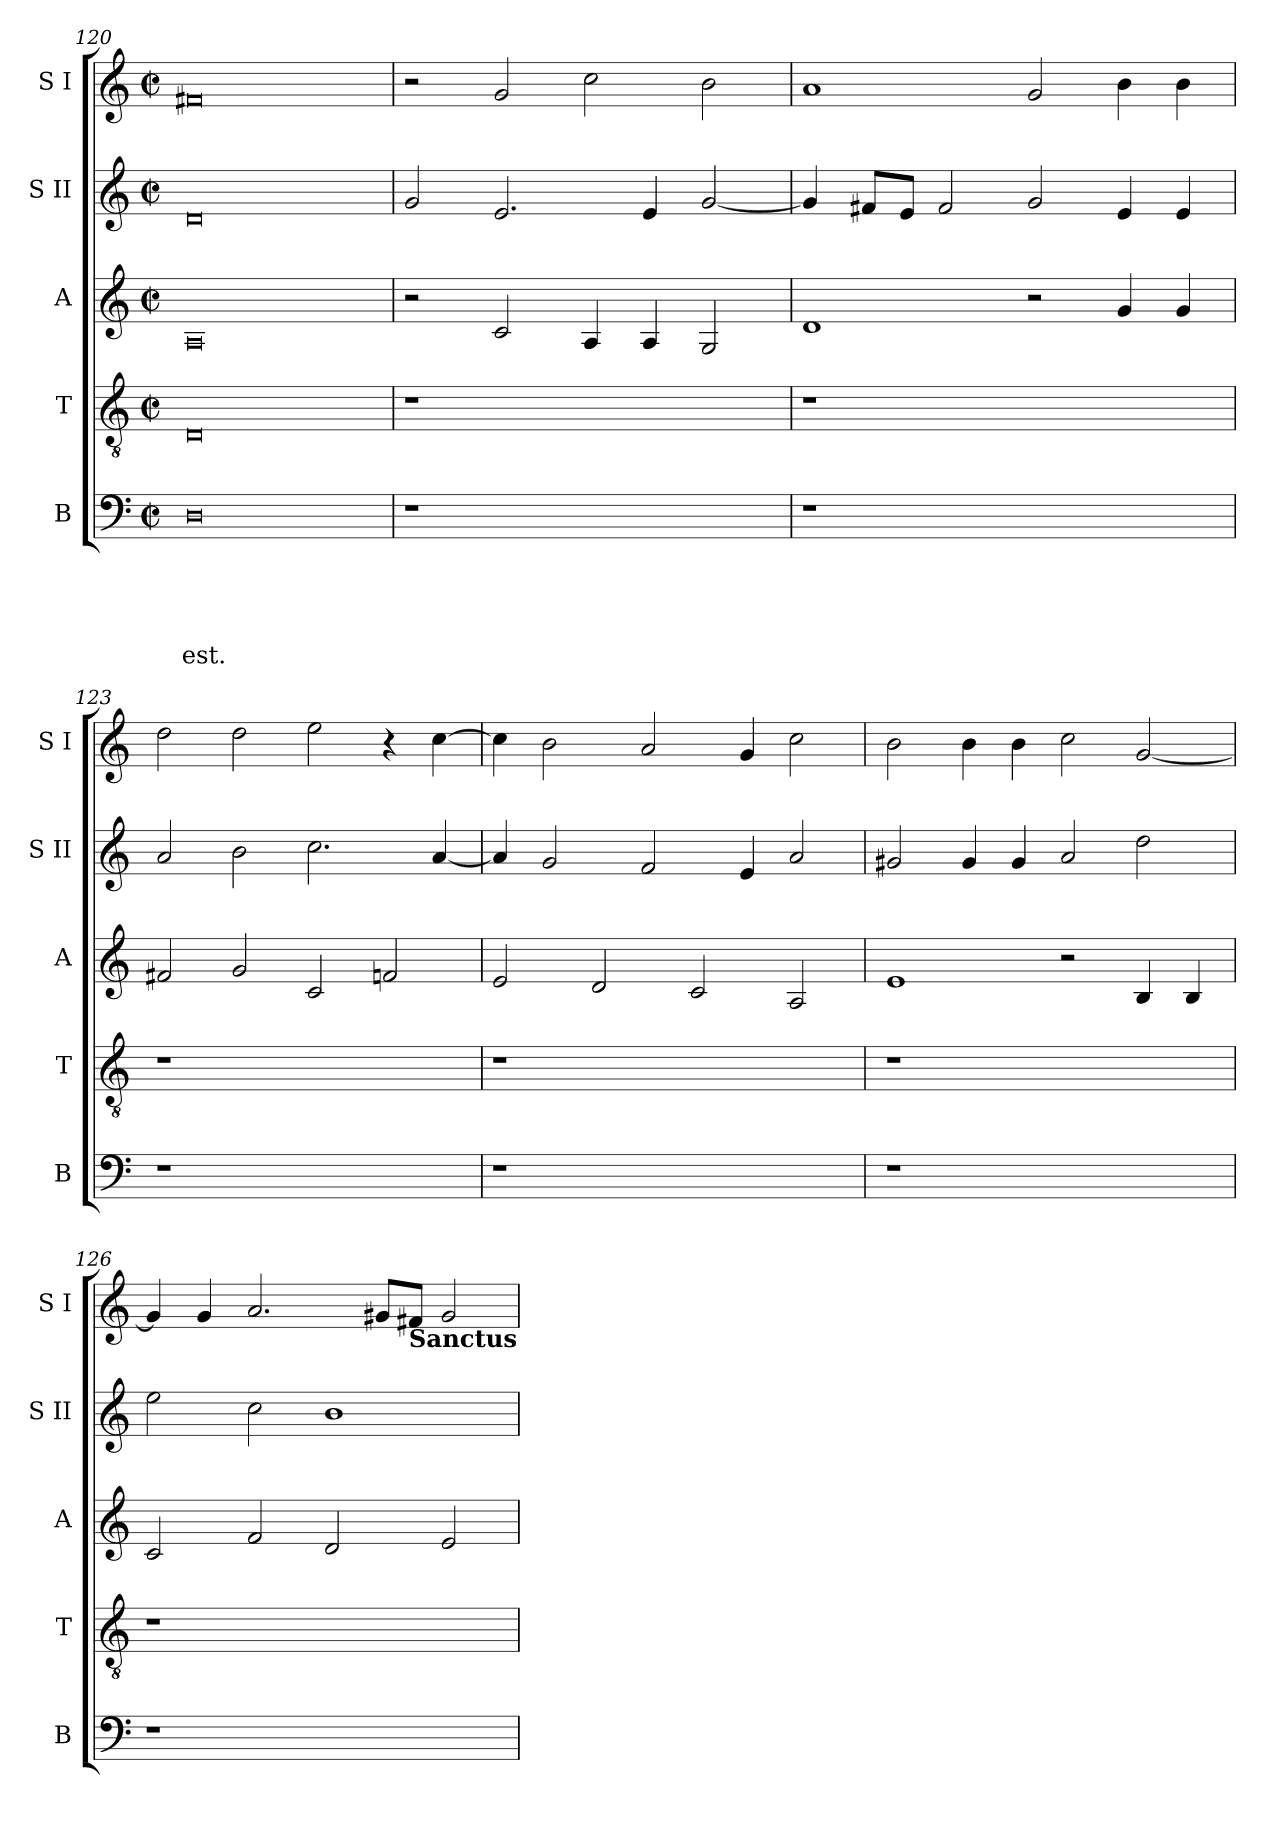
**kern	**text	**text	**text	**text	**text	**kern	**kern	**kern	**kern
*part5	*part5	*part5	*part5	*part5	*part5	*part4	*part3	*part2	*part1
*staff5	*staff5	*staff5	*staff5	*staff5	*staff5	*staff4	*staff3	*staff2	*staff1
*I"B	*	*	*	*	*	*I"T	*I"A	*I"S II	*I"S I
*I'B	*	*	*	*	*	*I'T	*I'A	*I'S II	*I'S I
*clefF4	*	*	*	*	*	*clefGv2	*clefG2	*clefG2	*clefG2
*k[]	*	*	*	*	*	*k[]	*k[]	*k[]	*k[]
*C:	*	*	*	*	*	*C:	*C:	*C:	*C:
*M2/2	*	*	*	*	*	*M2/2	*M2/2	*M2/2	*M2/2
*met(c|)	*	*	*	*	*	*met(c|)	*met(c|)	*met(c|)	*met(c|)
=120	=120	=120	=120	=120	=120	=120	=120	=120	=120
!	!	!	!	!	!LO:LY:b	!	!	!	!
0D	.	.	.	.	est.	0D	0A	0d	0f#X
!!LO:LB:g=z
=121!	=121!	=121!	=121!	=121!	=121!	=121!	=121!	=121!	=121!
1r	.	.	.	.	.	1r	2r	2g/	2r
.	.	.	.	.	.	.	2c/	2.e/	2g/
1ryy	.	.	.	.	.	1ryy	4A/	.	2cc\
.	.	.	.	.	.	.	4A/	4e/	.
.	.	.	.	.	.	.	2G/	[<2g/	2b\
=122	=122	=122	=122	=122	=122	=122	=122	=122	=122
1r	.	.	.	.	.	1r	1d	4g/]	1a
.	.	.	.	.	.	.	.	8f#/L	.
.	.	.	.	.	.	.	.	8e/J	.
.	.	.	.	.	.	.	.	2f#/	.
1ryy	.	.	.	.	.	1ryy	2r	2g/	2g/
.	.	.	.	.	.	.	4g/	4e/	4b\
.	.	.	.	.	.	.	4g/	4e/	4b\
=123	=123	=123	=123	=123	=123	=123	=123	=123	=123
1r	.	.	.	.	.	1r	2f#X/	2a/	2dd\
.	.	.	.	.	.	.	2g/	2b\	2dd\
1ryy	.	.	.	.	.	1ryy	2c/	2.cc\	2ee\
.	.	.	.	.	.	.	2fn/	.	4r
.	.	.	.	.	.	.	.	[<4a/	[>4cc\
=124	=124	=124	=124	=124	=124	=124	=124	=124	=124
1r	.	.	.	.	.	1r	2e/	4a/]	4cc\]
.	.	.	.	.	.	.	.	2g/	2b\
.	.	.	.	.	.	.	2d/	.	.
.	.	.	.	.	.	.	.	2f/	2a/
1ryy	.	.	.	.	.	1ryy	2c/	.	.
.	.	.	.	.	.	.	.	4e/	4g/
.	.	.	.	.	.	.	2A/	2a/	2cc\
!!LO:PB:g=z
=125	=125	=125	=125	=125	=125	=125	=125	=125	=125
1r	.	.	.	.	.	1r	1e	2g#X/	2b\
.	.	.	.	.	.	.	.	4g#/	4b\
.	.	.	.	.	.	.	.	4g#/	4b\
1ryy	.	.	.	.	.	1ryy	2r	2a/	2cc\
.	.	.	.	.	.	.	4B/	2dd\	[<2g/
.	.	.	.	.	.	.	4B/	.	.
=126	=126	=126	=126	=126	=126	=126	=126	=126	=126
1r	.	.	.	.	.	1r	2c/	2ee\	4g/]
.	.	.	.	.	.	.	.	.	4g/
.	.	.	.	.	.	.	2f/	2cc\	2.a/
1ryy	.	.	.	.	.	1ryy	2d/	1b	.
.	.	.	.	.	.	.	.	.	8g#/L
!	!	!	!	!	!	!	!	!	!LO:TX:b:B:t=Sanctus
.	.	.	.	.	.	.	.	.	8f#/J
.	.	.	.	.	.	.	2e/	.	2g#/
=	=	=	=	=	=	=	=	=	=
*-	*-	*-	*-	*-	*-	*-	*-	*-	*-
